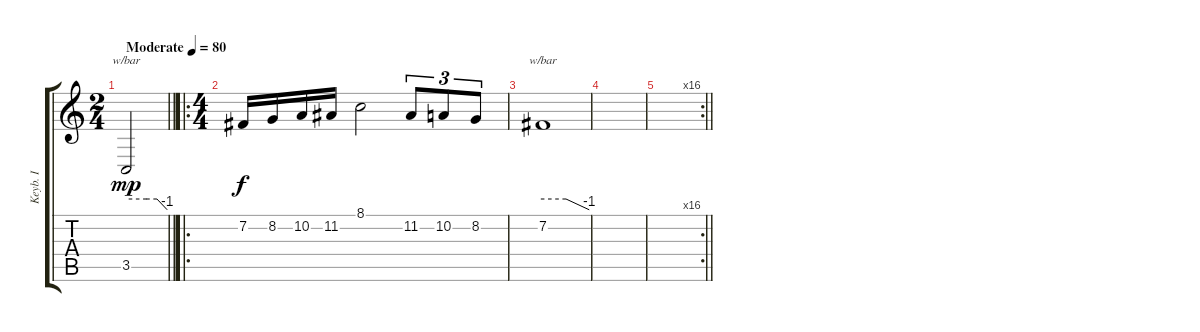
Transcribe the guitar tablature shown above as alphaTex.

\track ("Keyb. I" "Keyb. I") {instrument brasssection}
\staff {score tabs}
\tuning (E4 B3 G3 D3 A2 E2) {hide}
\ts (2 4)
\tempo (80 "Moderate")
\clef g2
\barLineRight lightlight
\ks c
3.5.2{tbe (custom default 0 0 30 0 45 0 60 -4) dy mp instrument brasssection} |
\ro
\ts (4 4)
7.2.16{dy f} 8.2.16 10.2.16 11.2.16 8.1.2 11.2.8{tu (3 2)} 10.2.8{tu (3 2)} 8.2.8{tu (3 2)} |
7.2.1{tbe (custom default 0 0 30 0 60 -4)} |
|
\rc 16
\barLineRight lightlight
